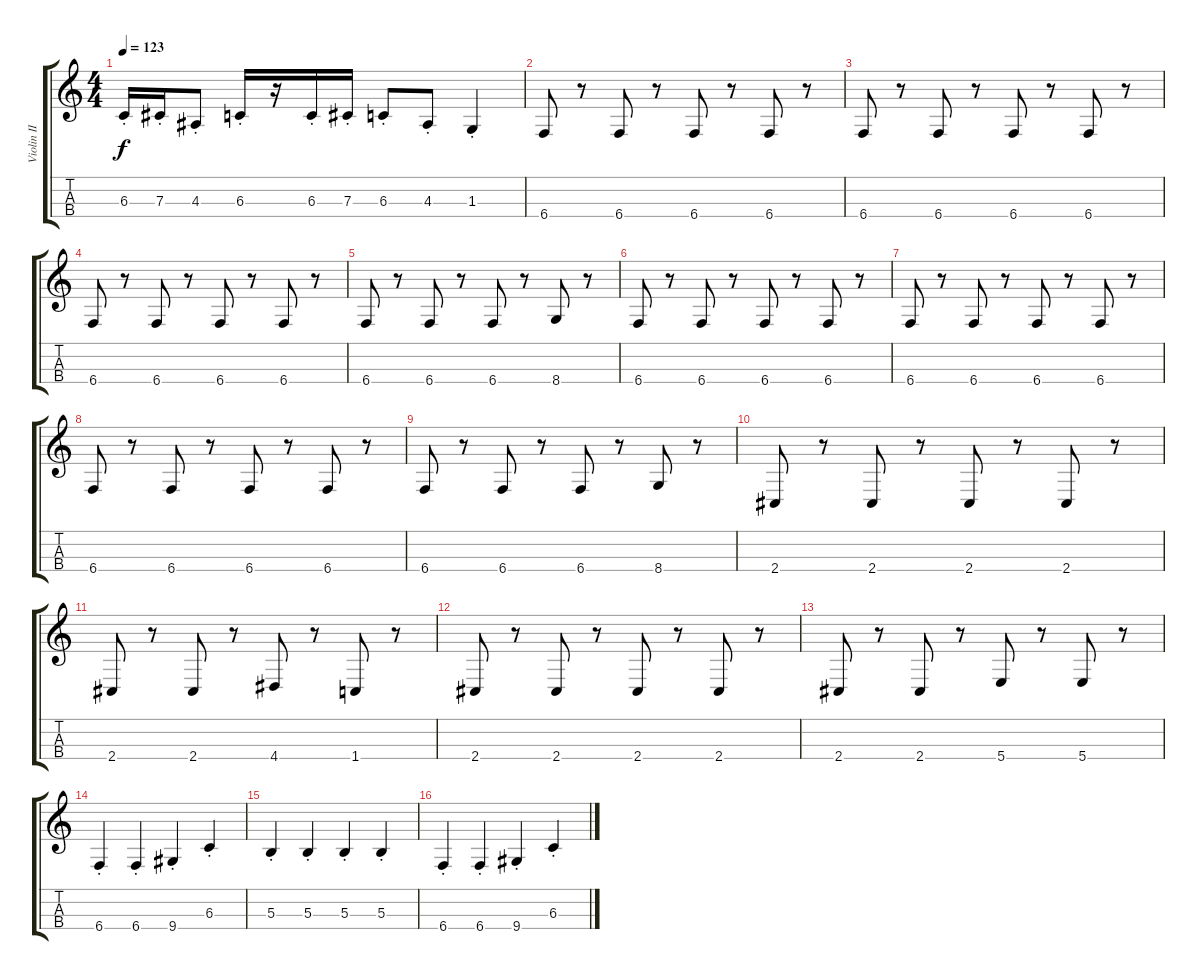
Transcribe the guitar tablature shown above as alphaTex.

\track ("Violin II" "Violin II") {instrument violin}
\staff {score tabs}
\tuning (E4 B3 Gb3 B2) {hide}
\ts (4 4)
\tempo 123
\clef g2
\ks c
6.3{st}.16{dy f} 7.3{st}.16 4.3{st}.8 6.3{st}.16 r.16 6.3{st}.16 7.3{st}.16 6.3{st}.8 4.3{st}.8 1.3{st}.4 |
6.4.8 r.8 6.4.8 r.8 6.4.8 r.8 6.4.8 r.8 |
6.4.8 r.8 6.4.8 r.8 6.4.8 r.8 6.4.8 r.8 |
6.4.8 r.8 6.4.8 r.8 6.4.8 r.8 6.4.8 r.8 |
6.4.8 r.8 6.4.8 r.8 6.4.8 r.8 8.4.8 r.8 |
6.4.8 r.8 6.4.8 r.8 6.4.8 r.8 6.4.8 r.8 |
6.4.8 r.8 6.4.8 r.8 6.4.8 r.8 6.4.8 r.8 |
6.4.8 r.8 6.4.8 r.8 6.4.8 r.8 6.4.8 r.8 |
6.4.8 r.8 6.4.8 r.8 6.4.8 r.8 8.4.8 r.8 |
2.4.8 r.8 2.4.8 r.8 2.4.8 r.8 2.4.8 r.8 |
2.4.8 r.8 2.4.8 r.8 4.4.8 r.8 1.4.8 r.8 |
2.4.8 r.8 2.4.8 r.8 2.4.8 r.8 2.4.8 r.8 |
2.4.8 r.8 2.4.8 r.8 5.4.8 r.8 5.4.8 r.8 |
6.4{st}.4 6.4{st}.4 9.4{st}.4 6.3{st}.4 |
5.3{st}.4 5.3{st}.4 5.3{st}.4 5.3{st}.4 |
6.4{st}.4 6.4{st}.4 9.4{st}.4 6.3{st}.4
